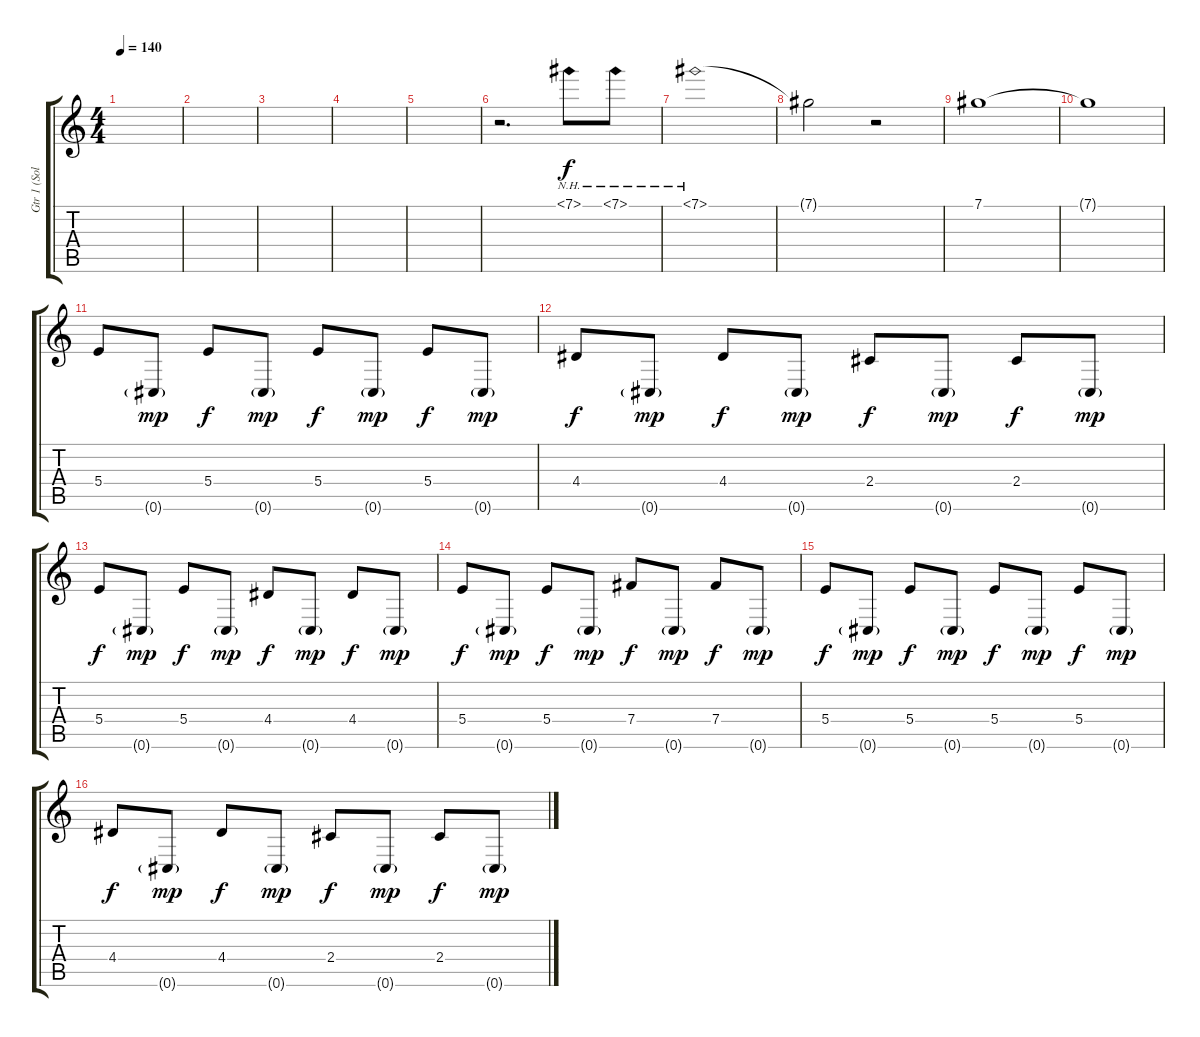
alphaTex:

\track ("Gtr 1 (Solo)" "Gtr 1 (Sol") {instrument overdrivenguitar}
\staff {score tabs}
\tuning (Db4 Ab3 E3 B2 Gb2 Db2) {hide}
\ts (4 4)
\tempo 140
\clef g2
\ks c
|
|
|
|
|
r.2{d} 7.1{nh}.8 7.1{nh}.8 |
7.1{nh}.1 |
7.1{t}.2 r.2 |
7.1.1 |
7.1{t}.1 |
5.4.8 0.6{g}.8{dy mp} 5.4.8{dy f} 0.6{g}.8{dy mp} 5.4.8{dy f} 0.6{g}.8{dy mp} 5.4.8{dy f} 0.6{g}.8{dy mp} |
4.4.8{dy f} 0.6{g}.8{dy mp} 4.4.8{dy f} 0.6{g}.8{dy mp} 2.4.8{dy f} 0.6{g}.8{dy mp} 2.4.8{dy f} 0.6{g}.8{dy mp} |
5.4.8{dy f} 0.6{g}.8{dy mp} 5.4.8{dy f} 0.6{g}.8{dy mp} 4.4.8{dy f} 0.6{g}.8{dy mp} 4.4.8{dy f} 0.6{g}.8{dy mp} |
5.4.8{dy f} 0.6{g}.8{dy mp} 5.4.8{dy f} 0.6{g}.8{dy mp} 7.4.8{dy f} 0.6{g}.8{dy mp} 7.4.8{dy f} 0.6{g}.8{dy mp} |
5.4.8{dy f} 0.6{g}.8{dy mp} 5.4.8{dy f} 0.6{g}.8{dy mp} 5.4.8{dy f} 0.6{g}.8{dy mp} 5.4.8{dy f} 0.6{g}.8{dy mp} |
4.4.8{dy f} 0.6{g}.8{dy mp} 4.4.8{dy f} 0.6{g}.8{dy mp} 2.4.8{dy f} 0.6{g}.8{dy mp} 2.4.8{dy f} 0.6{g}.8{dy mp}
